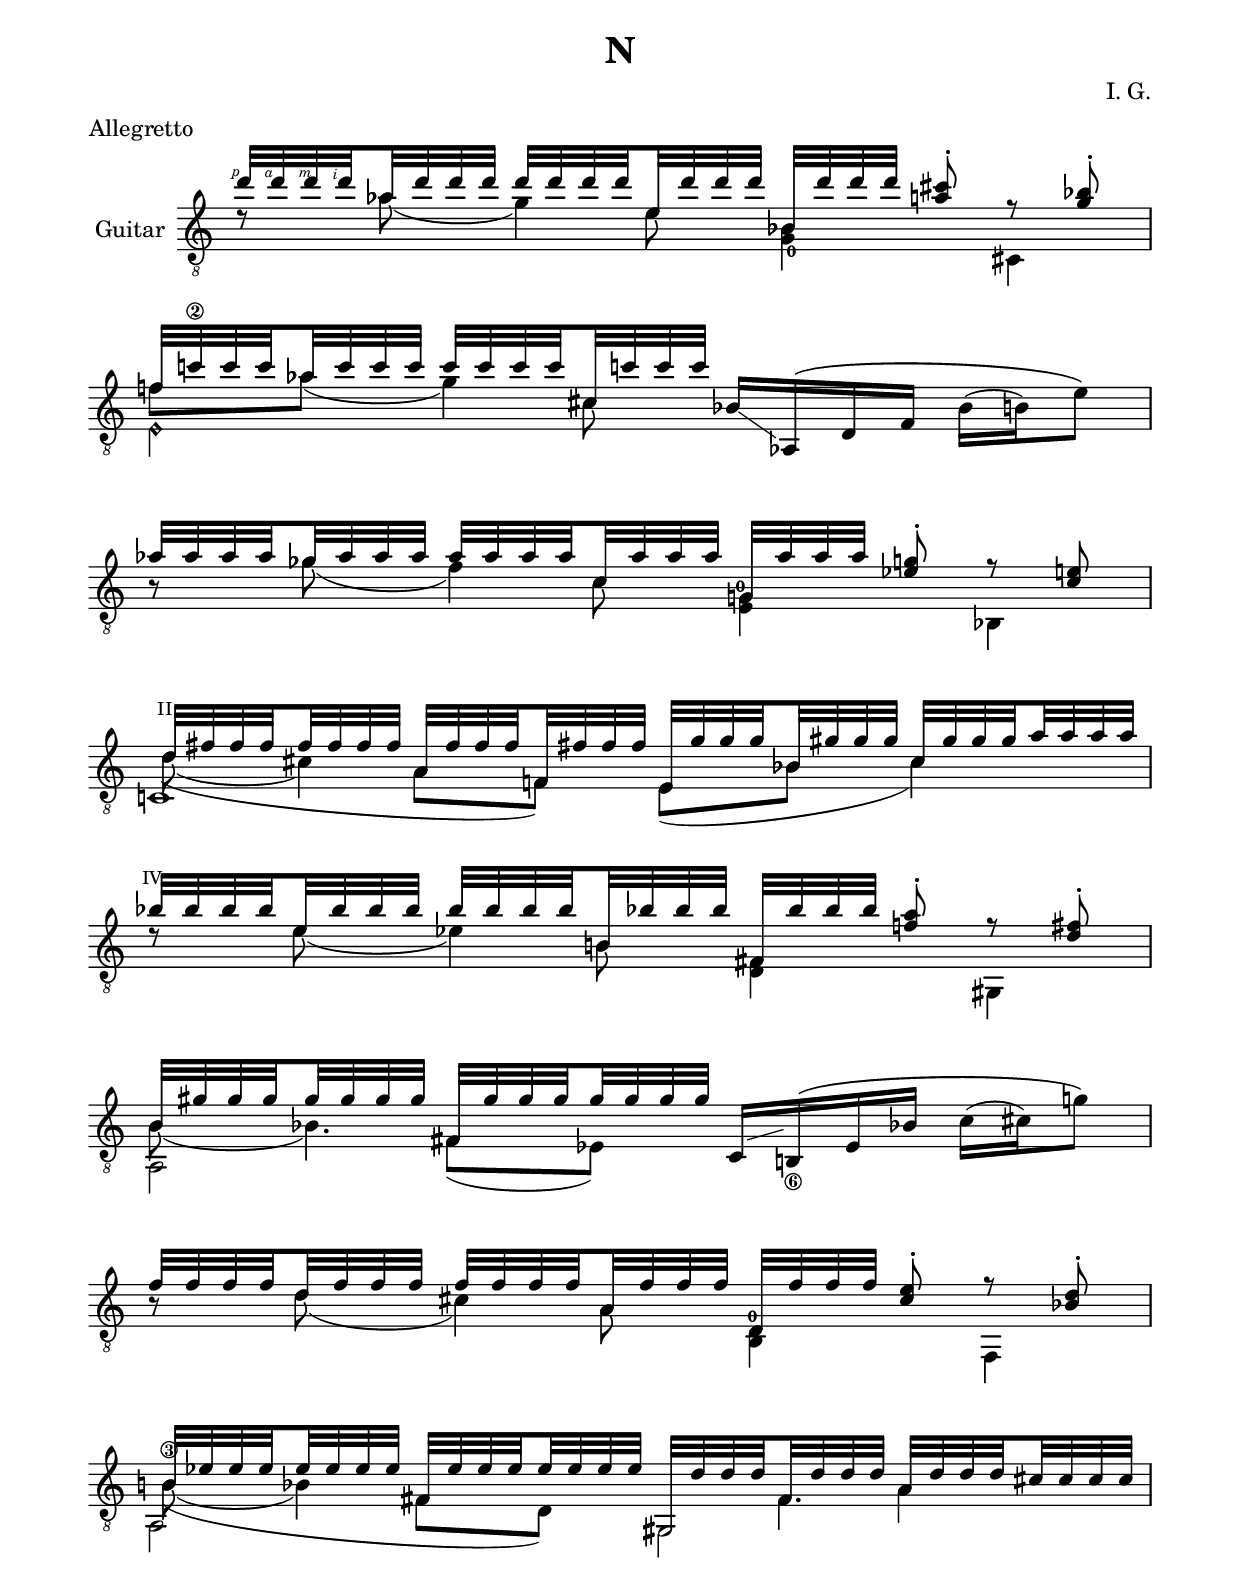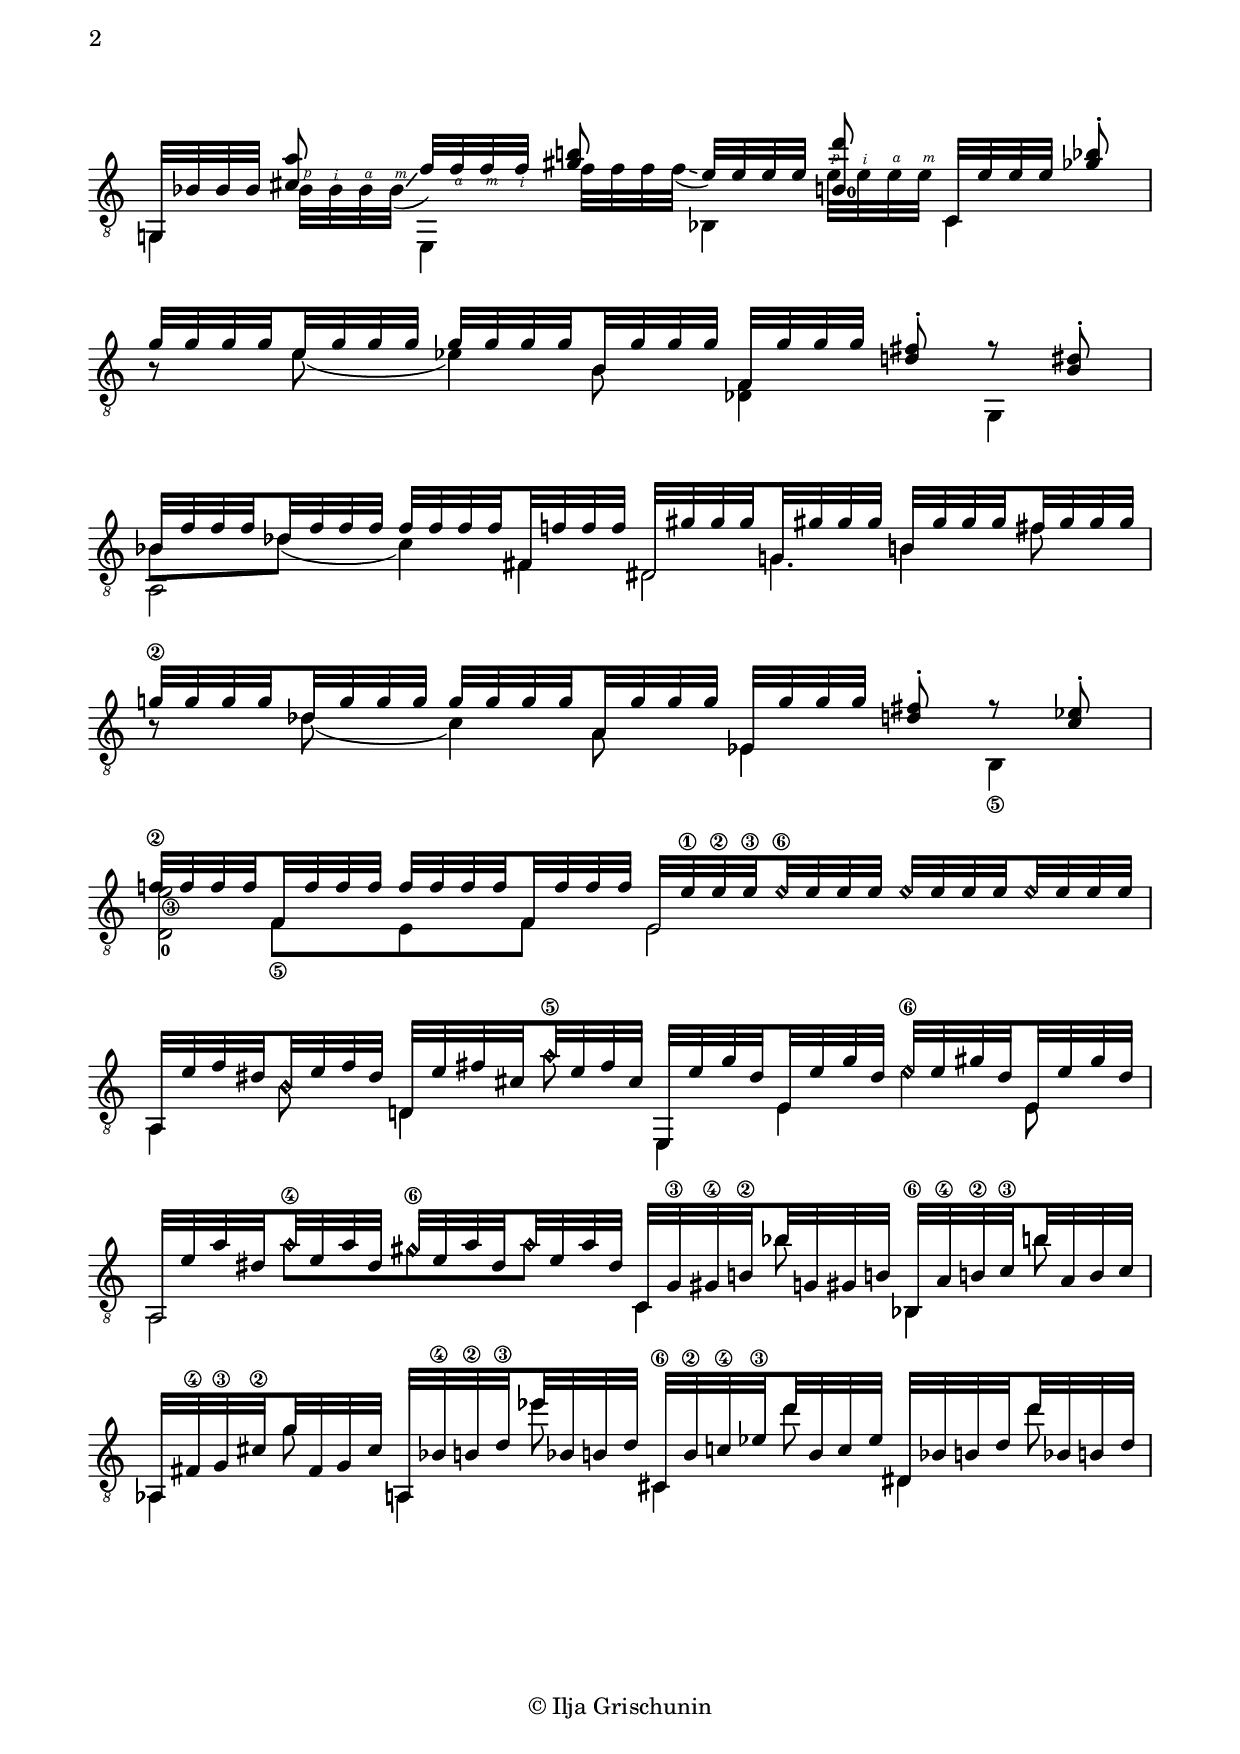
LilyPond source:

\version "2.19.15"

\language "deutsch"

\header {
  title = "N"
  meter = "Allegretto"
  composer = "I. G."
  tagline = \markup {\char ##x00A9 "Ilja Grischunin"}
}

\paper {
  #(set-paper-size "a4")
  top-markup-spacing.basic-distance = 5
  markup-system-spacing.basic-distance = 15
  top-system-spacing.basic-distance = 20
  system-system-spacing.basic-distance = 20
  score-system-spacing.basic-distance = 20
  last-bottom-spacing.basic-distance = 25

  %two-sided = ##t
  %inner-margin = 25
  %outer-margin = 15
  left-margin = 15
  right-margin = 15
}

\layout {
  \context {
    \Voice
    \override Glissando.thickness = #1.5
    \override Glissando.gap = #0.1
  }
  \context {
    \Score
    \remove "Bar_number_engraver"
  }
}
%%%%%%%%%%%%%%%%%%%%%%%%%%%%%%%%%%%%%%
#(define RH rightHandFinger)

xLV = #(define-music-function (parser location further) (number?) #{
  \once \override LaissezVibrerTie.X-extent = #'(0 . 0)
  \once \override LaissezVibrerTie.details.note-head-gap = #(/
                                                             further -2)
  \once \override LaissezVibrerTie.extra-offset = #(cons (/
                                                          further 2) 0)
         #})

stringNumberSpanner =
#(define-music-function (parser location StringNumber) (string?)
   #{
     \override TextSpanner.font-size = #-5
     \override TextSpanner.dash-fraction = #0.3
     \override TextSpanner.dash-period = #1.5
     \override TextSpanner.bound-details.right.arrow = ##t
     \override TextSpanner.arrow-width = #0.2
     \override TextSpanner.arrow-length = #0.7
     \override TextSpanner.bound-details.left.stencil-align-dir-y = #CENTER
     \override TextSpanner.bound-details.left.text = \markup { \circle \number #StringNumber }
   #})

stringNumSpan =
#(define-music-function (parser location StringNumber) (string?)
   #{
     \override TextSpanner.font-size = #-5
     \override TextSpanner.dash-fraction = #0.3
     \override TextSpanner.dash-period = #1.5
     %\override TextSpanner.bound-details.right.arrow = ##t
     %\override TextSpanner.arrow-width = #0.2
     %\override TextSpanner.arrow-length = #0.7
     \override TextSpanner.bound-details.left.stencil-align-dir-y = #CENTER
     \override TextSpanner.bound-details.left.text = \markup { \circle \number #StringNumber }
   #})

%%%%%%%%%%%%%%%%%%%%%%%%%%%%%%%%%%%%%%

global = {
  %\key d \major
  \time 4/4
  \override Staff.TimeSignature.stencil = ##f
}

ossia = \relative {
  \set Staff.fontSize = #-3
  \override Staff.StaffSymbol.staff-space = #(magstep -3)
  \override Staff.StaffSymbol.thickness = #(magstep -3)
  \global
  d''2~ d8 cis-. r b-. c!2 r
  \break
  as~ as8 g-. r e fis2 r
  \break
  b~ b8 a-. r fis-. as2 r
  \break
  f~ f8 e-. r d es2 d'4.( cis8)
  \break
  b4 f' e4. b'8 g2~ g8 fis-. r es-. f!2 as f e R1*2 r2 b4 h g es' d2
}

classicalGuitar = \relative {
  \global
  <<
    {
      \set subdivideBeams = ##t
      \set baseMoment = #(ly:make-moment 1/8)
      \set beatStructure = #'(2 2 2 2)
      \override StrokeFinger.extra-offset = #'(-2.3 . 0.8)
      d''32\RH #1 d\RH #4 d\RH #3 d\RH #2 as d d d d d d d e, d' d d
      b, d' d d <a cis>8-.\noBeam r <g b>-.
    }
    \\
    {
      d8\rest as'( g4)
      \once\override Fingering.extra-offset = #'(0.3 . 1)
      <g,_0 b>4 cis,
    }
    \\
    {
      \voiceTwo
      s4. e'8 s2
    }
  >>
  <<
    {
      f!32 c'!\2 c c as c c c c c c c cis, c'! c c
    }
    \\
    {
      f,8 as( g4)
    }
    \\
    {
      \voiceTwo
      s4. cis,8
    }
    \\
    {
      \voiceTwo
      e,4\harmonic s
    }
  >>
  b'16-\markup {
    \postscript #"1.2 2.2 moveto 3.6 -2.5 rlineto stroke"
  } as,\( d f b( h) e8\)
  <<
    {
      \set subdivideBeams = ##t
      \set baseMoment = #(ly:make-moment 1/8)
      \set beatStructure = #'(2 2 2 2)
      as32 as as as ges as as as as as as as c, as' as as
      g, as' as as <es g>8-.\noBeam r <c e>
    }
    \\
    {
      h8\rest ges'( f4)
      \once\override Fingering.extra-offset = #'(-0.5 . -3)
      <e, g!-0>4 b
    }
    \\
    {
      \voiceTwo
      s4. c'8 s2
    }
  >>
  <<
    {
      \override TextScript.font-size = -2
      \once\override TextScript.extra-offset = #'(-0.5 . -1.5)
      d32^"II" fis fis fis fis fis fis fis
      a, fis' fis fis f,! fis'! fis fis
      e, g' g g b, gis' gis gis cis, gis' gis gis a a a a
    }
    \\
    {
      d,8( cis4) s8
    }
    \\
    {
      \voiceTwo
      \hideNotes
      \shape #'((0.8 . 0.3) (0 . 0) (0 . 0) (0 . 0)) Slur
      d4(\unHideNotes a8 f) e( b' cis4)
    }
    \\
    {
      \voiceTwo
      c,!1
    }
  >>
  <<
    {
      \once\override TextScript.extra-offset = #'(-0.7 . -1.5)
      b''32^"IV" b b b e, b' b b b b b b h,! b'! b b
      fis, b' b b <f! a>8-.\noBeam r <d fis>-.
    }
    \\
    {
      d8\rest e( es4) <d, fis> gis,
    }
    \\
    {
      \voiceTwo
      s4. h'8 s2
    }
  >>
  <<
    {
      h32 gis' gis gis gis gis gis gis fis, gis' gis gis gis gis gis gis
    }
    \\
    {
      h,8( b4.)
    }
    \\
    {
      \voiceTwo
      s4 fis8( es)
    }
    \\
    {
      \voiceTwo
      a,2
    }
  >>
  c16-\markup {
    \postscript #"1.7 1.2 moveto 3.5 1 rlineto stroke"
  } h!_\6\( es b'! c( cis) g'8\)
  \break
  <<
    {
      \set subdivideBeams = ##t
      \set baseMoment = #(ly:make-moment 1/8)
      \set beatStructure = #'(2 2 2 2)
      f32 f f f d f f f f f f f a, f' f f
      d, f' f f <cis e>8-.\noBeam r <b d>-.
    }
    \\
    {
      h8\rest d( cis4)
      \once\override Fingering.extra-offset = #'(-0.3 . -4.2)
      <h, d-0> f
    }
    \\
    {
      \voiceTwo
      s4. a'8 s2
    }
  >>
  \mergeDifferentlyHeadedOn
  \mergeDifferentlyDottedOn
  <<
    {
      h32 es es es es es es es fis, es' es es es es es es
      gis,, d'' d d fis, d' d d a d d d cis cis cis cis
    }
    \\
    {
      h!8\3( b4) s8 s4 a
    }
    \\
    {
      \voiceTwo
      \hideNotes
      \shape #'((1 . 0.8) (0 . 0) (0 . 0) (0 . 0)) Slur
      h4(\unHideNotes fis8 d) s8 fis4.
    }
    \\
    {
      \voiceTwo
      a,2 gis
    }
  >>
  <<
    {
      s8 <cis' a'> s <gis' h!> s
      \once\override Fingering.extra-offset = #'(1.2 . 2.9)
      <h,!_0 d'>
    }
    \\
    {
      \voiceOne
      g,32[ b' b b]
      \voiceTwo
      \override StrokeFinger.extra-offset = #'(-1.3 . 1.5)
      b\RH #1 b\RH #2 b\RH #4 b\RH #3 (\glissando
      \voiceOne
      \override StrokeFinger.extra-offset = #'(-1.3 . -1.2)
      f')[ f\RH #4 f\RH #3 f\RH #2 ]
      \voiceTwo
      f f f f(\glissando
      \voiceOne
      e)[ e e e]
      \voiceTwo
      \override StrokeFinger.extra-offset = #'(-1.3 . 1.5)
      e\RH #1 e\RH #2 e\RH #4 e\RH #3
    }
    \\
    {
      \voiceTwo
      g,,!4 e b'
    }
  >>
  <<
    {
      c32 e' e e <ges b>8-.\noBeam
    }
    \\
    {
      c,,4
    }
  >>
  <<
    {
      g''32 g g g e g g g g g g g h, g' g g
      f, g' g g <d! fis>8-.\noBeam r <h dis>-.
    }
    \\
    {
      h8\rest e( es4) <des, f> g,
    }
    \\
    {
      \voiceTwo
      s4. h'8 s2
    }
  >>
  <<
    {
      b32 f' f f des f f f f f f f fis, f'! f f
      dis, gis' gis gis g,! gis'! gis gis h, gis' gis gis fis gis gis gis
    }
    \\
    {
      s2. s8 fis
    }
    \\
    {
      \voiceTwo
      b,8 des( c4) s h
    }
    \\
    {
      \voiceTwo
      s4. fis4 g4.
    }
    \\
    {
      \voiceTwo
      a,2 dis
    }
  >>
  <<
    {
      g'!32\2 g g g des g g g g g g g a, g' g g
      es, g' g g <d fis>8-.\noBeam r <c es>-.
    }
    \\
    {
      h8\rest des( c4) es, h_\5
    }
    \\
    {
      \voiceTwo
      s4. a'8 s2
    }
  >>
  <<
    {
      f'!32\2 f f f f, f' f f f f f f f, f' f f
      e, e'\1 e\2 e\3 e\harmonic\6 e e e e\harmonic e e e e\harmonic e e e
    }
    \\
    {
      s8 f,_\5 e f
    }
    \\
    {
      \voiceTwo
      \once\override NoteColumn.force-hshift = #0.2
      \once\override StringNumber.extra-offset = #'(0.5 . -3.3)
      <d_0 e'\3>2 e2
    }
  >>
  <<
    {
      a,32 e'' f dis h\harmonic e f dis d,! e' fis cis a'\harmonic\5 e fis cis
      e,, e'' g dis e, e' g dis e\harmonic\6 e gis dis e, e' gis dis
      a, e'' a dis, a'\harmonic\4 e a dis, gis\harmonic\6 e a dis, a'\harmonic e a dis,
    }
    \\
    {
      s8 h\harmonic s a'\harmonic s e,4 e8
      s a'\harmonic gis\harmonic a\harmonic
    }
    \\
    {
      \voiceTwo
      a,,4 d e, e''\harmonic a,,2
    }
  >>
  <<
    {
      \override Fingering.staff-padding = #'()
      c32 g'\3 gis\4 h!\2 b' g, gis h! b,\6 a'\4 h!\2 c\3 h' a, h c
      as, fis'\4 g\3 cis\2 g' fis, g cis a, b'\4 h\2 d\3 es' b, h d
      cis,\6 h'\2 c!\4 es\3 d' h, c es dis, b' h d d' b, h d
    }
    \\
    {
      s8 b' s h s g s es' s d s d
    }
    \\
    {
      \voiceTwo
      c,,4 b as a cis dis
    }
  >>
}

%%%%%%%%%%%%%%%%%%%%%%%%%%%%%%%%%%%%%%
\score {
  \new StaffGroup<<

    %\new Staff \ossia

    \new Staff \with {
      instrumentName = "Guitar"
    }
    {
      \clef "treble_8" \classicalGuitar
    }

  >>
}
